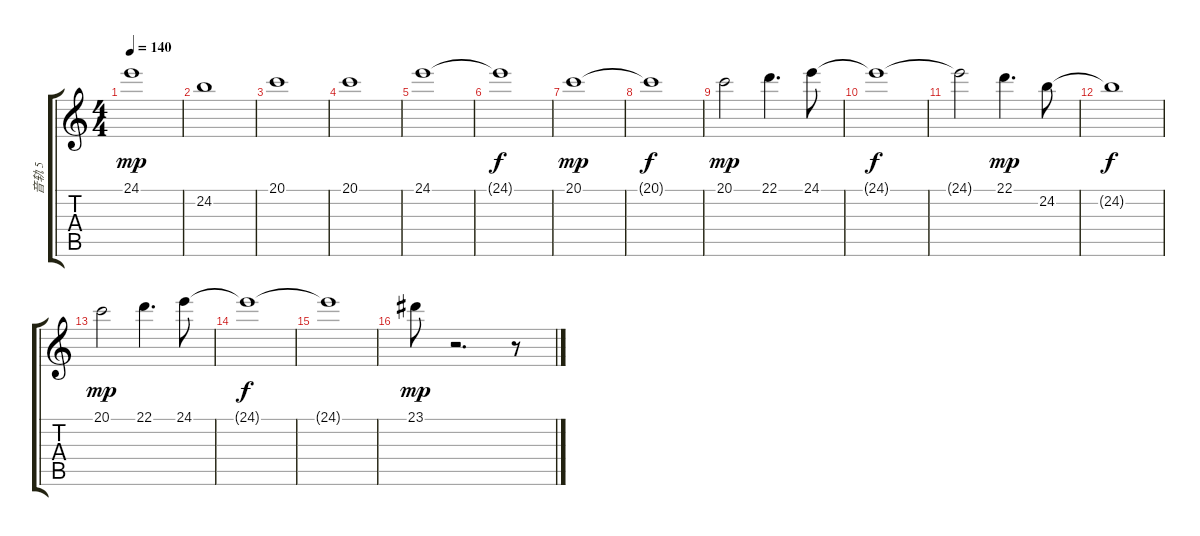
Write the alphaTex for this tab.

\track ("音轨 5" "音轨 5") {instrument stringensemble1}
\staff {score tabs}
\tuning (E4 B3 G3 D3 A2 E2) {hide}
\ts (4 4)
\tempo 140
\clef g2
\ks c
24.1.1{dy mp instrument stringensemble1} |
24.2.1 |
20.1.1 |
20.1.1 |
24.1.1 |
24.1{t}.1{dy f} |
20.1.1{dy mp} |
20.1{t}.1{dy f} |
20.1.2{dy mp} 22.1.4{d} 24.1.8 |
24.1{t}.1{dy f} |
24.1{t}.2 22.1.4{d dy mp} 24.2.8 |
24.2{t}.1{dy f} |
20.1.2{dy mp} 22.1.4{d} 24.1.8 |
24.1{t}.1{dy f} |
24.1{t}.1 |
23.1.8{dy mp} r.2{d} r.8
